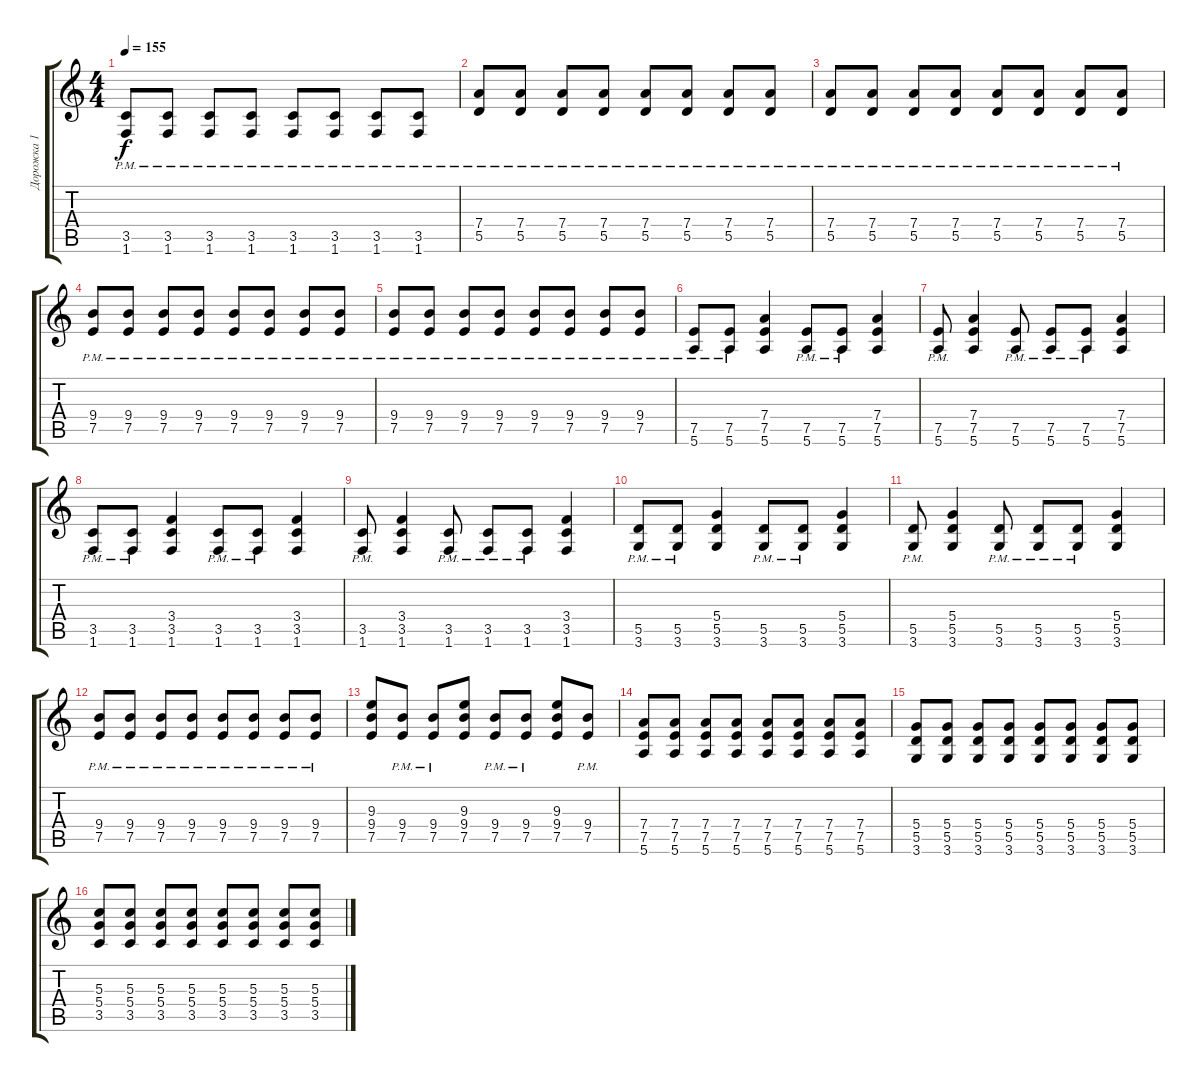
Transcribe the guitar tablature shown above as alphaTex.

\track ("Дорожка 1" "Дорожка 1") {instrument overdrivenguitar}
\staff {score tabs}
\tuning (E4 B3 G3 D3 A2 E2) {hide}
\ts (4 4)
\tempo 155
\clef g2
\ks c
(3.5{pm} 1.6{pm}).8{dy f} (3.5{pm} 1.6{pm}).8 (3.5{pm} 1.6{pm}).8 (3.5{pm} 1.6{pm}).8 (3.5{pm} 1.6{pm}).8 (3.5{pm} 1.6{pm}).8 (3.5{pm} 1.6{pm}).8 (3.5{pm} 1.6{pm}).8 |
(7.4{pm} 5.5{pm}).8 (7.4{pm} 5.5{pm}).8 (7.4{pm} 5.5{pm}).8 (7.4{pm} 5.5{pm}).8 (7.4{pm} 5.5{pm}).8 (7.4{pm} 5.5{pm}).8 (7.4{pm} 5.5{pm}).8 (7.4{pm} 5.5{pm}).8 |
(7.4{pm} 5.5{pm}).8 (7.4{pm} 5.5{pm}).8 (7.4{pm} 5.5{pm}).8 (7.4{pm} 5.5{pm}).8 (7.4{pm} 5.5{pm}).8 (7.4{pm} 5.5{pm}).8 (7.4{pm} 5.5{pm}).8 (7.4{pm} 5.5{pm}).8 |
(9.4{pm} 7.5{pm}).8 (9.4{pm} 7.5{pm}).8 (9.4{pm} 7.5{pm}).8 (9.4{pm} 7.5{pm}).8 (9.4{pm} 7.5{pm}).8 (9.4{pm} 7.5{pm}).8 (9.4{pm} 7.5{pm}).8 (9.4{pm} 7.5{pm}).8 |
(9.4{pm} 7.5{pm}).8 (9.4{pm} 7.5{pm}).8 (9.4{pm} 7.5{pm}).8 (9.4{pm} 7.5{pm}).8 (9.4{pm} 7.5{pm}).8 (9.4{pm} 7.5{pm}).8 (9.4{pm} 7.5{pm}).8 (9.4{pm} 7.5{pm}).8 |
(7.5{pm} 5.6{pm}).8 (7.5{pm} 5.6{pm}).8 (7.4 7.5 5.6).4 (7.5{pm} 5.6{pm}).8 (7.5{pm} 5.6{pm}).8 (7.4 7.5 5.6).4 |
(7.5{pm} 5.6{pm}).8 (7.4 7.5 5.6).4 (7.5{pm} 5.6{pm}).8 (7.5{pm} 5.6{pm}).8 (7.5{pm} 5.6{pm}).8 (7.4 7.5 5.6).4 |
(3.5{pm} 1.6{pm}).8 (3.5{pm} 1.6{pm}).8 (3.4 3.5 1.6).4 (3.5{pm} 1.6{pm}).8 (3.5{pm} 1.6{pm}).8 (3.4 3.5 1.6).4 |
(3.5{pm} 1.6{pm}).8 (3.4 3.5 1.6).4 (3.5{pm} 1.6{pm}).8 (3.5{pm} 1.6{pm}).8 (3.5{pm} 1.6{pm}).8 (3.4 3.5 1.6).4 |
(5.5{pm} 3.6{pm}).8 (5.5{pm} 3.6{pm}).8 (5.4 5.5 3.6).4 (5.5{pm} 3.6{pm}).8 (5.5{pm} 3.6{pm}).8 (5.4 5.5 3.6).4 |
(5.5{pm} 3.6{pm}).8 (5.4 5.5 3.6).4 (5.5{pm} 3.6{pm}).8 (5.5{pm} 3.6{pm}).8 (5.5{pm} 3.6{pm}).8 (5.4 5.5 3.6).4 |
(9.4{pm} 7.5{pm}).8 (9.4{pm} 7.5{pm}).8 (9.4{pm} 7.5{pm}).8 (9.4{pm} 7.5{pm}).8 (9.4{pm} 7.5{pm}).8 (9.4{pm} 7.5{pm}).8 (9.4{pm} 7.5{pm}).8 (9.4{pm} 7.5{pm}).8 |
(9.3 9.4 7.5).8 (9.4{pm} 7.5{pm}).8 (9.4{pm} 7.5{pm}).8 (9.3 9.4 7.5).8 (9.4{pm} 7.5{pm}).8 (9.4{pm} 7.5{pm}).8 (9.3 9.4 7.5).8 (9.4{pm} 7.5{pm}).8 |
(7.4 7.5 5.6).8 (7.4 7.5 5.6).8 (7.4 7.5 5.6).8 (7.4 7.5 5.6).8 (7.4 7.5 5.6).8 (7.4 7.5 5.6).8 (7.4 7.5 5.6).8 (7.4 7.5 5.6).8 |
(5.4 5.5 3.6).8 (5.4 5.5 3.6).8 (5.4 5.5 3.6).8 (5.4 5.5 3.6).8 (5.4 5.5 3.6).8 (5.4 5.5 3.6).8 (5.4 5.5 3.6).8 (5.4 5.5 3.6).8 |
(5.3 5.4 3.5).8 (5.3 5.4 3.5).8 (5.3 5.4 3.5).8 (5.3 5.4 3.5).8 (5.3 5.4 3.5).8 (5.3 5.4 3.5).8 (5.3 5.4 3.5).8 (5.3 5.4 3.5).8
